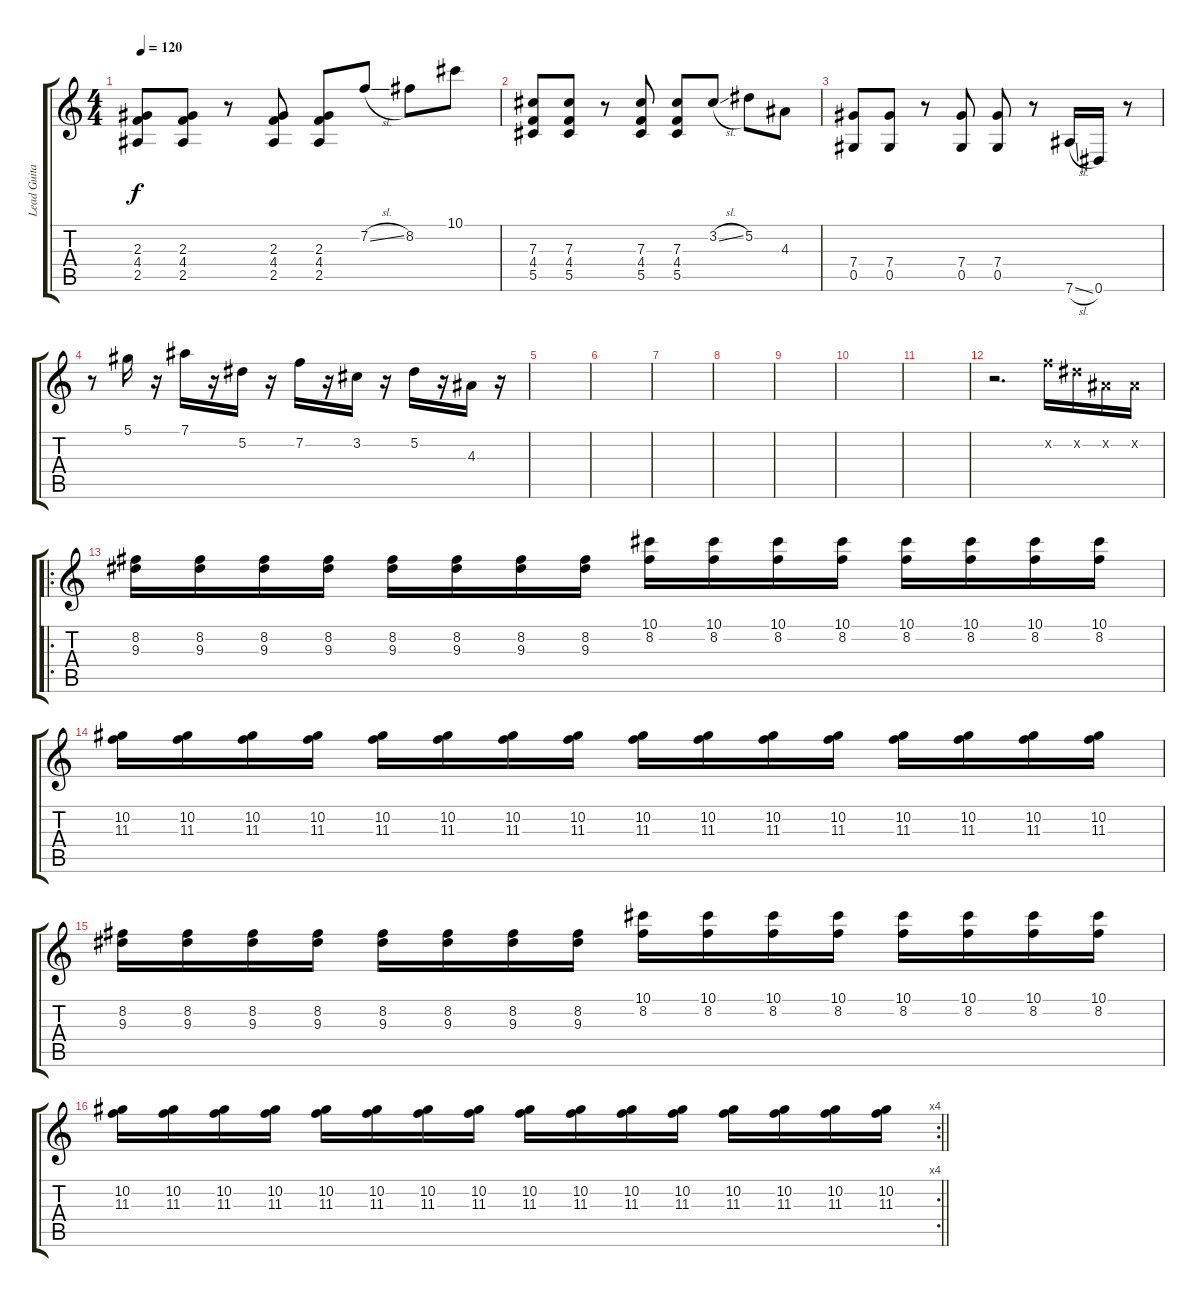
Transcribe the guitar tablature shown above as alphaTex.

\track ("Lead Guitar" "Lead Guita") {instrument distortionguitar}
\staff {score tabs}
\tuning (Eb4 Bb3 Gb3 Db3 Ab2 Eb2) {hide}
\ts (4 4)
\tempo 120
\clef g2
\ks c
(2.3 4.4 2.5).8{dy f} (2.3 4.4 2.5).8 r.8 (2.3 4.4 2.5).8 (2.3 4.4 2.5).8 7.2{sl}.8 8.2.8 10.1.8 |
(7.3 4.4 5.5).8 (7.3 4.4 5.5).8 r.8 (7.3 4.4 5.5).8 (7.3 4.4 5.5).8 3.2{sl}.8 5.2.8 4.3.8 |
(7.4 0.5).8 (7.4 0.5).8 r.8 (7.4 0.5).8 (7.4 0.5).8 r.8 7.6{sl}.16 0.6.16 r.8 |
r.8 5.1.16 r.16 7.1.16 r.16 5.2.16 r.16 7.2.16 r.16 3.2.16 r.16 5.2.16 r.16 4.3.16 r.16 |
|
|
|
|
|
|
|
r.2{d} 7.2{x}.16 5.2{x}.16 0.2{x}.16 0.2{x}.16 |
\ro
(8.2 9.3).16 (8.2 9.3).16 (8.2 9.3).16 (8.2 9.3).16 (8.2 9.3).16 (8.2 9.3).16 (8.2 9.3).16 (8.2 9.3).16 (10.1 8.2).16 (10.1 8.2).16 (10.1 8.2).16 (10.1 8.2).16 (10.1 8.2).16 (10.1 8.2).16 (10.1 8.2).16 (10.1 8.2).16 |
(10.2 11.3).16 (10.2 11.3).16 (10.2 11.3).16 (10.2 11.3).16 (10.2 11.3).16 (10.2 11.3).16 (10.2 11.3).16 (10.2 11.3).16 (10.2 11.3).16 (10.2 11.3).16 (10.2 11.3).16 (10.2 11.3).16 (10.2 11.3).16 (10.2 11.3).16 (10.2 11.3).16 (10.2 11.3).16 |
(8.2 9.3).16 (8.2 9.3).16 (8.2 9.3).16 (8.2 9.3).16 (8.2 9.3).16 (8.2 9.3).16 (8.2 9.3).16 (8.2 9.3).16 (10.1 8.2).16 (10.1 8.2).16 (10.1 8.2).16 (10.1 8.2).16 (10.1 8.2).16 (10.1 8.2).16 (10.1 8.2).16 (10.1 8.2).16 |
\rc 4
\barLineRight lightlight
(10.2 11.3).16 (10.2 11.3).16 (10.2 11.3).16 (10.2 11.3).16 (10.2 11.3).16 (10.2 11.3).16 (10.2 11.3).16 (10.2 11.3).16 (10.2 11.3).16 (10.2 11.3).16 (10.2 11.3).16 (10.2 11.3).16 (10.2 11.3).16 (10.2 11.3).16 (10.2 11.3).16 (10.2 11.3).16
